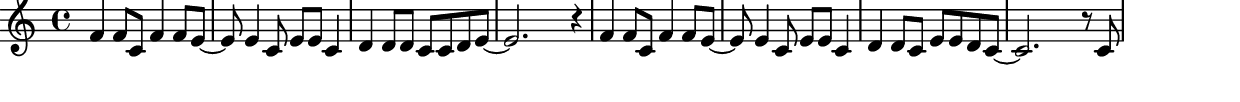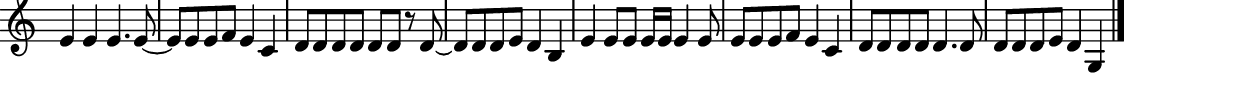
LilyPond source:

% MusicXML to Lilypond converter by Kovi

szovegAAA = \lyricmode {  "Nyolc" "ó" -- "ra" "mun" -- "ka," "nyolc" "ó" -- "ra" "pi" -- "he" -- "nés," "nyolc" "ó" -- "ra" "szó" -- "ra" -- "ko" -- "zás," "Nyolc" "ó" -- "ra" "mun" -- "ka," "nyolc" "ó" -- "ra" "pi" -- "he" -- "nés," "nyolc" "ó" -- "ra" "szó" -- "ra" -- "ko" -- "zás," "A" "kocs" -- "má" -- "ban," "ott" "van" "a" "nagy" "é" -- "let," "tom" -- "pul" -- "nak" "az" "a" -- "gyak," "é" -- "le" -- "sek" "a" "ké" -- "sek," "Sű" -- "rű" "a" "le" -- "ve" -- "gő" "az" "ol" -- "csó" "sör" "sza" -- "gá" -- "tól," "e" -- "le" -- "ged" "van" "már," "e"  \skip 4  \skip 4  \skip 4 "vi" -- "lág" -- "ból!"  }

% Analyzing...
% 1 parts
% 1 Staff
% forceBassClefActive = 
melody = {
% 92 notes in the part
% 1 voices

\new Staff
\new Voice {
% 92 notes
% 16 mesaures

% Measure 1
\clef "treble"
\key c \major
\time 4/4 
f'4 f'8 c'8 f'4 f'8 e'8~ 
% Measure 2
e'8 e'4 c'8 e'8 e'8 c'4 
% Measure 3
d'4 d'8 d'8 c'8 c'8 d'8 e'8~ 
% Measure 4
e'2. r4 
% Measure 5
f'4 f'8 c'8 f'4 f'8 e'8~ 
% Measure 6
e'8 e'4 c'8 e'8 e'8 c'4 
% Measure 7
d'4 d'8 c'8 e'8 e'8 d'8 c'8~ 
% Measure 8
c'2. r8 c'8 
% Measure 9
\break
e'4 e'4 e'4. e'8~ 
% Measure 10
e'8 e'8 e'8 f'8 e'4 c'4 
% Measure 11
d'8 d'8 d'8 d'8 d'8 d'8 r8 d'8~ 
% Measure 12
d'8 d'8 d'8 e'8 d'4 b4 
% Measure 13
e'4 e'8 e'8 e'16 e'16 e'4 e'8 
% Measure 14
e'8 e'8 e'8 f'8 e'4 c'4 
% Measure 15
d'8 d'8 d'8 d'8 d'4. d'8 
% Measure 16
d'8 d'8 d'8 e'8 d'4 g4 \bar "|." 
} % voice
} % melody


harmonies = \chordmode {
% 12 chords
\germanChords
f4 s4 s4 s4 c4 s4 s4 s4 g4 s4 s4 s4 c4 s4 s4 s4 f4 s4 s4 s4 c4 s4 s4 s4 g4 s4 s4 s4 c4 s4 s4 s4 c4 s4 s4 s4 s4 s4 s4 s4 g4 s4 s4 s4 s4 s4 s4 s4 c4 s4 s4 s4 s4 s4 s4 s4 g4
}

\include "../../definitions.ly"
